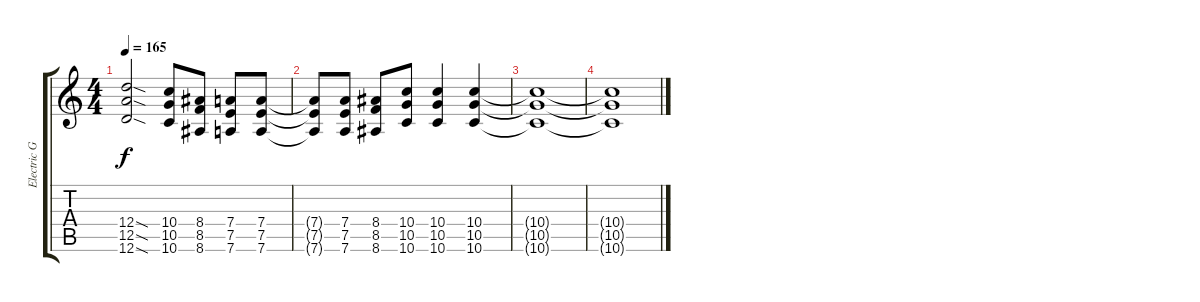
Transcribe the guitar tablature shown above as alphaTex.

\track ("Electric Guitar" "Electric G") {instrument distortionguitar}
\staff {score tabs}
\tuning (E4 B3 G3 D3 A2 D2) {hide}
\ts (4 4)
\tempo 165
\clef g2
\ks c
(12.4{sod} 12.5{sod} 12.6{sod}).2{dy f} (10.4 10.5 10.6).8 (8.4 8.5 8.6).8 (7.4 7.5 7.6).8 (7.4 7.5 7.6).8 |
(7.4{t} 7.5{t} 7.6{t}).8 (7.4 7.5 7.6).8 (8.4 8.5 8.6).8 (10.4 10.5 10.6).8 (10.4 10.5 10.6).4 (10.4 10.5 10.6).4 |
(10.4{t} 10.5{t} 10.6{t}).1 |
(10.4{t} 10.5{t} 10.6{t}).1
